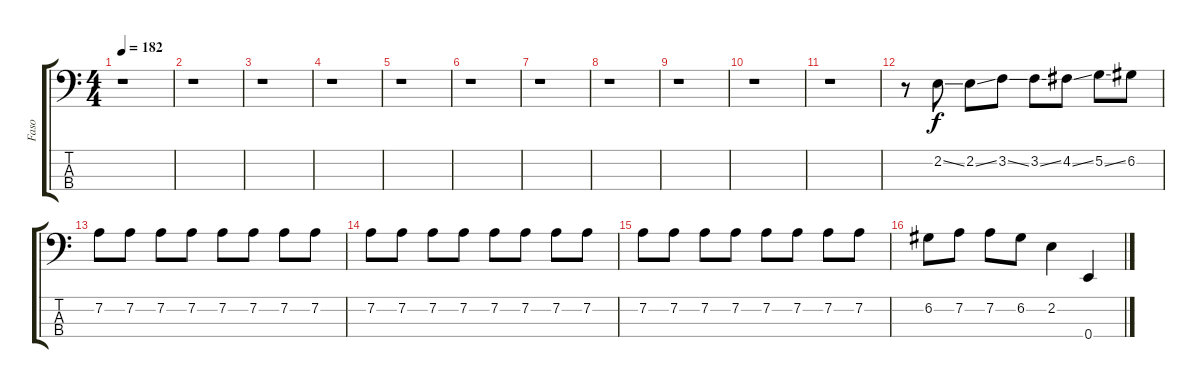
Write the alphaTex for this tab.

\track ("Faso" "Faso") {instrument electricbassfinger}
\staff {score tabs}
\tuning (G2 D2 A1 E1) {hide}
\ts (4 4)
\tempo 182
\clef f4
\ks c
r.1{dy f instrument electricbassfinger} |
r.1 |
r.1 |
r.1 |
r.1 |
r.1 |
r.1 |
r.1 |
r.1 |
r.1 |
r.1 |
r.8 2.2{ss}.8 2.2{ss}.8 3.2{ss}.8 3.2{ss}.8 4.2{ss}.8 5.2{ss}.8 6.2.8 |
7.2.8 7.2.8 7.2.8 7.2.8 7.2.8 7.2.8 7.2.8 7.2.8 |
7.2.8 7.2.8 7.2.8 7.2.8 7.2.8 7.2.8 7.2.8 7.2.8 |
7.2.8 7.2.8 7.2.8 7.2.8 7.2.8 7.2.8 7.2.8 7.2.8 |
6.2.8 7.2.8 7.2.8 6.2.8 2.2.4 0.4.4
